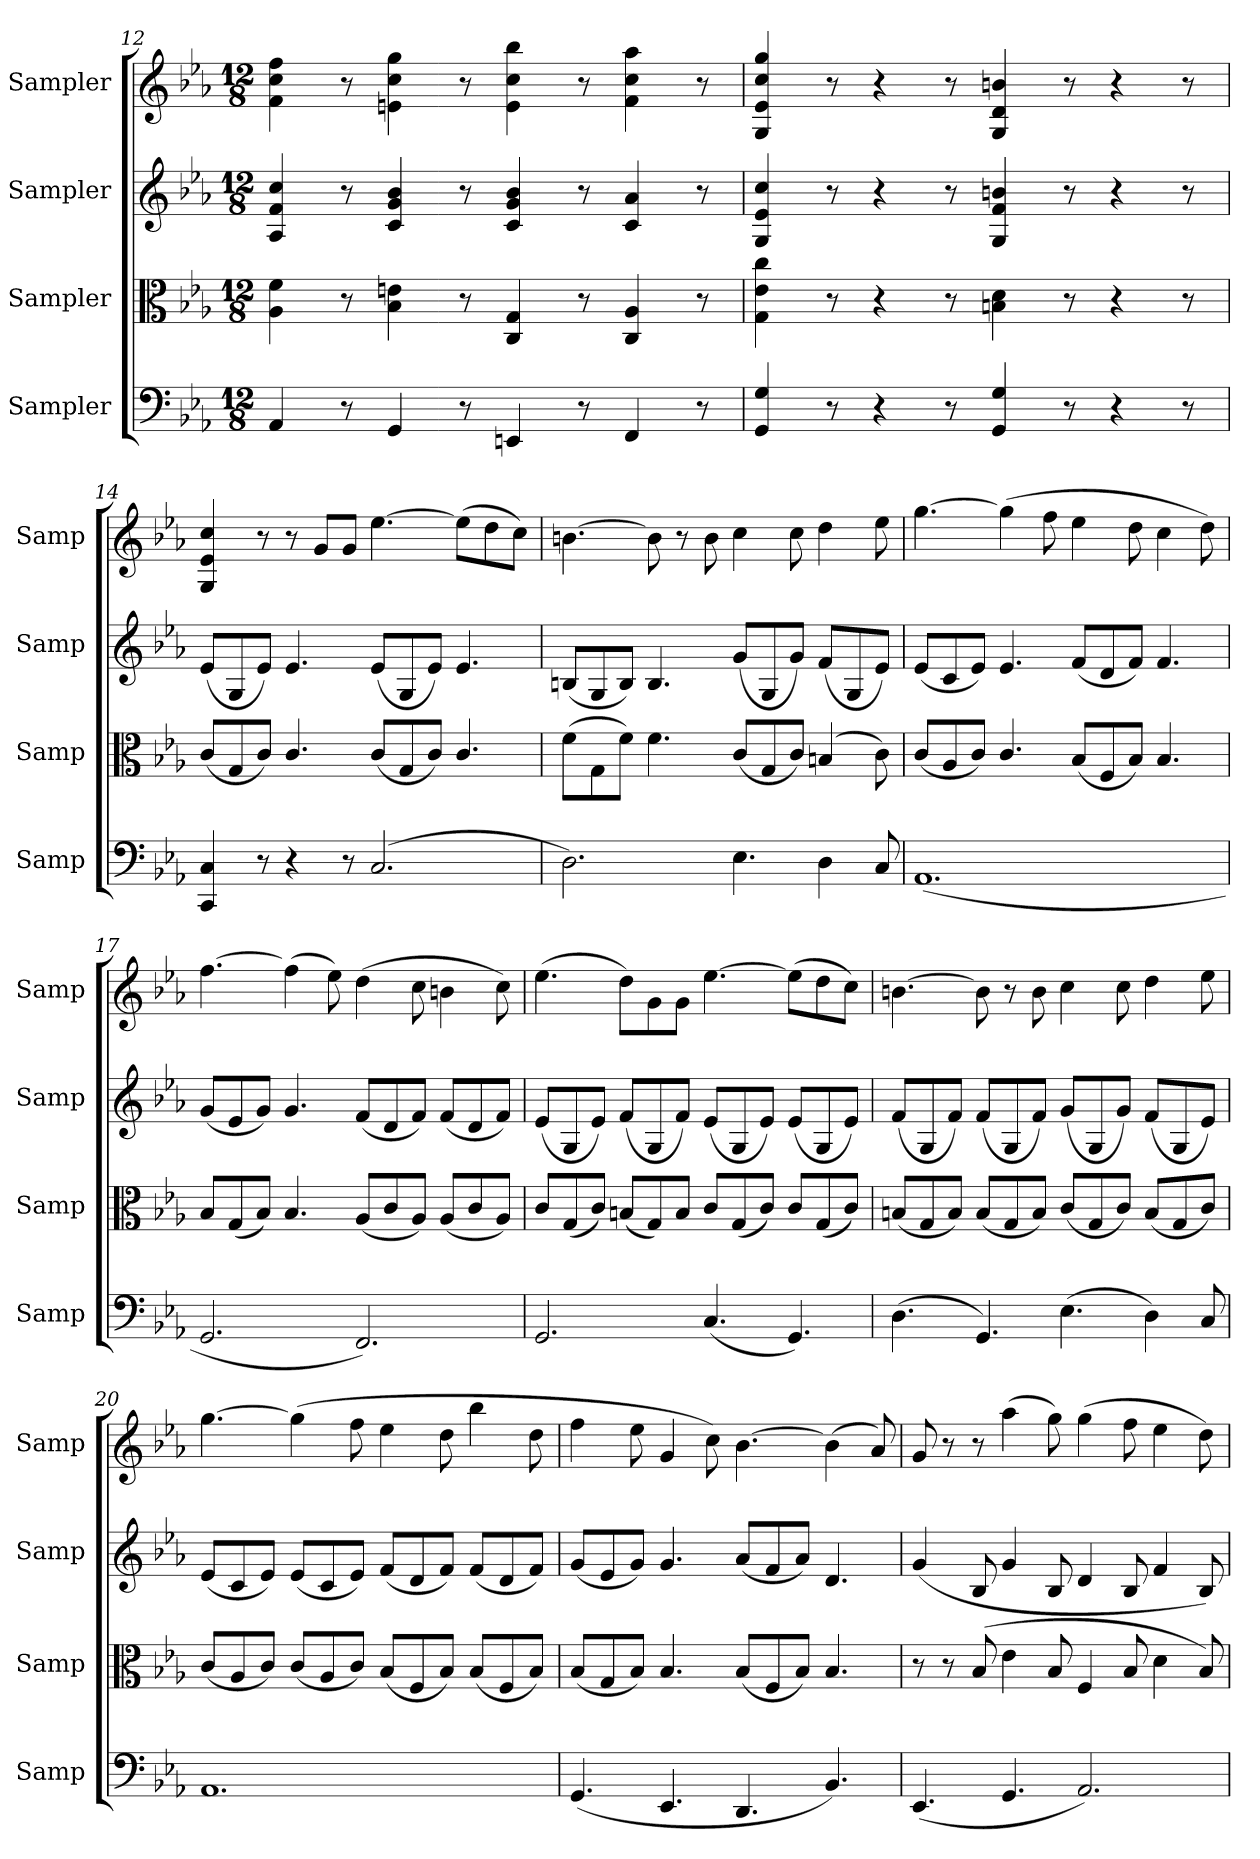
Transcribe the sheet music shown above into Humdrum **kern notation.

**kern	**kern	**kern	**kern
*part4	*part3	*part2	*part1
*staff4	*staff3	*staff2	*staff1
*I"Sampler	*I"Sampler	*I"Sampler	*I"Sampler
*I'Samp	*I'Samp	*I'Samp	*I'Samp
*clefF4	*clefC3	*clefG2	*clefG2
*k[b-e-a-]	*k[b-e-a-]	*k[b-e-a-]	*k[b-e-a-]
*M12/8	*M12/8	*M12/8	*M12/8
=12	=12	=12	=12
4AA-/	4A-\ 4f\	4A-/ 4f/ 4cc/	4f\ 4cc\ 4ff\
8r	8r	8r	8r
4GG/	4B-\ 4en\	4c/ 4g/ 4b-/	4en\ 4cc\ 4gg\
8r	8r	8r	8r
4EEn/	4C/ 4G/	4c/ 4g/ 4b-/	4e\ 4cc\ 4bb-\
8r	8r	8r	8r
4FF/	4C/ 4A-/	4c/ 4a-/	4f\ 4cc\ 4aa-\
8r	8r	8r	8r
=13	=13	=13	=13
4GG/ 4G/	4G\ 4e-\ 4cc\	4G/ 4e-/ 4cc/	4G/ 4e-/ 4cc/ 4gg/
8r	8r	8r	8r
4r	4r	4r	4r
8r	8r	8r	8r
4GG/ 4G/	4Bn\ 4d\	4G/ 4f/ 4bn/	4G/ 4d/ 4bn/
8r	8r	8r	8r
4r	4r	4r	4r
8r	8r	8r	8r
=14	=14	=14	=14
4CC/ 4C/	(8c/L	(8e-/L	4G/ 4e-/ 4cc/
.	8G/	8G/	.
8r	8c/J)	8e-/J)	8r
4r	4.c/	4.e-/	8r
.	.	.	8g/L
8r	.	.	8g/J
(>2.C/	(8c/L	(8e-/L	[4.ee-\
.	8G/	8G/	.
.	8c/J)	8e-/J)	.
.	4.c/	4.e-/	(8ee-\L]
.	.	.	8dd\
.	.	.	8cc\J)
=15	=15	=15	=15
2.D\)	(8f\L	(8Bn/L	[4.bn\
.	8G\	8G/	.
.	8f\J)	8B/J)	.
.	4.f\	4.B/	8b\]
.	.	.	8r
.	.	.	8b\
4.E-\	(8c/L	(8g/L	4cc\
.	8G/	8G/	.
.	8c/J)	8g/J)	8cc\
4D\	(4Bn/	(8f/L	4dd\
.	.	8G/	.
8C/	8c\)	8e-/J)	8ee-\
=16	=16	=16	=16
(1.AA-	(8c/L	(8e-/L	[4.gg\
.	8A-/	8c/	.
.	8c/J)	8e-/J)	.
.	4.c/	4.e-/	(4gg\]
.	.	.	8ff\
.	(8B-/L	(8f/L	4ee-\
.	8F/	8d/	.
.	8B-/J)	8f/J)	8dd\
.	4.B-/	4.f/	4cc\
.	.	.	8dd\)
!!LO:PB:g=z
=17	=17	=17	=17
2.GG/	8B-/L	(8g/L	[4.ff\
.	(8G/	8e-/	.
.	8B-/J)	8g/J)	.
.	4.B-/	4.g/	(4ff\]
.	.	.	8ee-\)
2.FF/)	(8A-/L	(8f/L	(4dd\
.	8c/	8d/	.
.	8A-/J)	8f/J)	8cc\
.	(8A-/L	(8f/L	4bn\
.	8c/	8d/	.
.	8A-/J)	8f/J)	8cc\)
=18	=18	=18	=18
2.GG/	8c/L	(8e-/L	(4.ee-\
.	(8G/	8G/	.
.	8c/J)	8e-/J)	.
.	(8Bn/L	(8f/L	8dd\L)
.	8G/)	8G/	8g\
.	8B/J	8f/J)	8g\J
(4.C/	8c/L	(8e-/L	[4.ee-\
.	(8G/	8G/	.
.	8c/J)	8e-/J)	.
4.GG/)	8c/L	(8e-/L	(8ee-\L]
.	(8G/	8G/	8dd\
.	8c/J)	8e-/J)	8cc\J)
=19	=19	=19	=19
(4.D\	(8Bn/L	(8f/L	[4.bn\
.	8G/	8G/	.
.	8B/J)	8f/J)	.
4.GG/)	(8B/L	(8f/L	8b\]
.	8G/	8G/	8r
.	8B/J)	8f/J)	8b\
(4.E-\	(8c/L	(8g/L	4cc\
.	8G/	8G/	.
.	8c/J)	8g/J)	8cc\
4D\)	(8B/L	(8f/L	4dd\
.	8G/	8G/	.
8C/	8c/J)	8e-/J)	8ee-\
=20	=20	=20	=20
1.AA-	(8c/L	(8e-/L	[4.gg\
.	8A-/	8c/	.
.	8c/J)	8e-/J)	.
.	(8c/L	(8e-/L	(4gg\]
.	8A-/	8c/	.
.	8c/J)	8e-/J)	8ff\
.	(8B-/L	(8f/L	4ee-\
.	8F/	8d/	.
.	8B-/J)	8f/J)	8dd\
.	(8B-/L	(8f/L	4bb-\
.	8F/	8d/	.
.	8B-/J)	8f/J)	8dd\
=21	=21	=21	=21
(4.GG/	(8B-/L	(8g/L	4ff\
.	8G/	8e-/	.
.	8B-/J)	8g/J)	8ee-\
4.EE-/	4.B-/	4.g/	4g/
.	.	.	8cc\)
4.DD/	(8B-/L	(8a-/L	[4.b-\
.	8F/	8f/	.
.	8B-/J)	8a-/J)	.
4.BB-/)	4.B-/	4.d/	(4b-\]
.	.	.	8a-/)
!!LO:LB:g=z
=22	=22	=22	=22
(4.EE-/	8r	(4g/	8g/
.	8r	.	8r
.	(8B-/	8B-/	8r
4.GG/	4e-\	4g/	(4aa-\
.	8B-/	8B-/	8gg\)
2.AA-/)	4F/	4d/	(4gg\
.	8B-/	8B-/	8ff\
.	4d\	4f/	4ee-\
.	8B-/)	8B-/)	8dd\)
=	=	=	=
*-	*-	*-	*-
